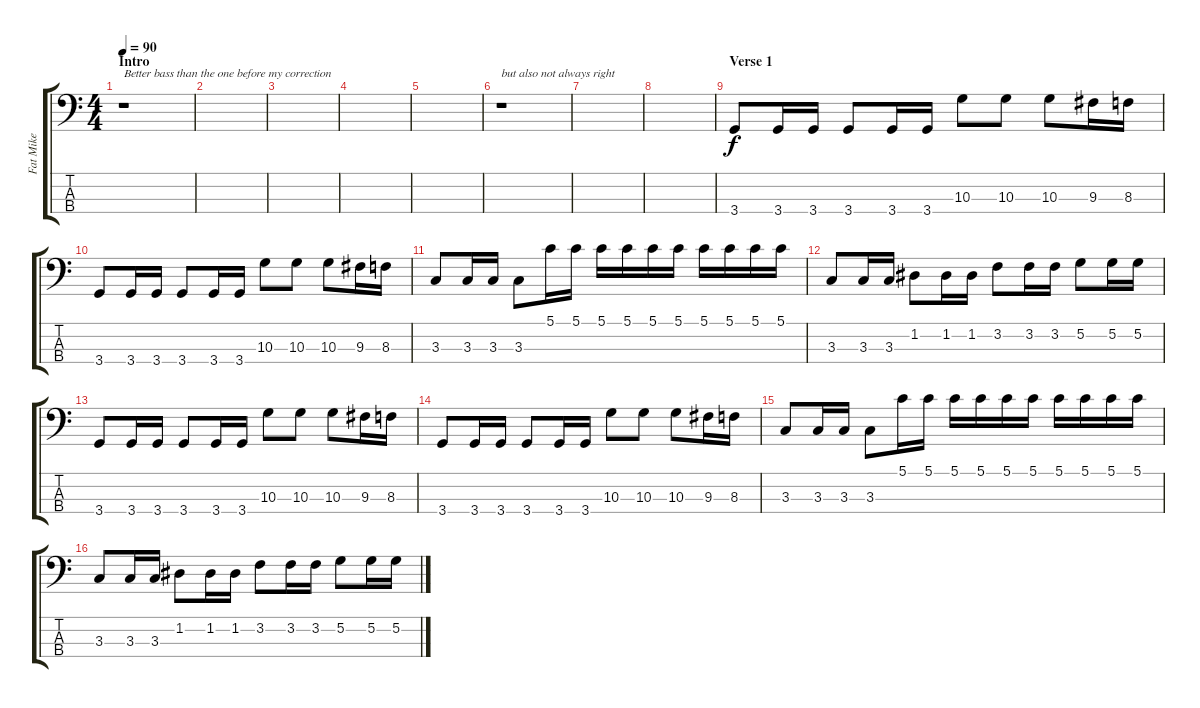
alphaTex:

\track ("Fat Mike" "Fat Mike") {instrument electricbassfinger}
\staff {score tabs}
\tuning (G2 D2 A1 E1) {hide}
\ts (4 4)
\section ("" "Intro")
\tempo 90
\clef f4
\ks c
r.1{txt "Better bass than the one before my correction" dy f instrument electricbassfinger} |
|
|
|
|
r.1{txt "but also not always right"} |
|
|
\section ("" "Verse 1")
3.4.8 3.4.16 3.4.16 3.4.8 3.4.16 3.4.16 10.3.8 10.3.8 10.3.8 9.3.16 8.3.16 |
3.4.8 3.4.16 3.4.16 3.4.8 3.4.16 3.4.16 10.3.8 10.3.8 10.3.8 9.3.16 8.3.16 |
3.3.8 3.3.16 3.3.16 3.3.8 5.1.16 5.1.16 5.1.16 5.1.16 5.1.16 5.1.16 5.1.16 5.1.16 5.1.16 5.1.16 |
3.3.8 3.3.16 3.3.16 1.2.8 1.2.16 1.2.16 3.2.8 3.2.16 3.2.16 5.2.8 5.2.16 5.2.16 |
3.4.8 3.4.16 3.4.16 3.4.8 3.4.16 3.4.16 10.3.8 10.3.8 10.3.8 9.3.16 8.3.16 |
3.4.8 3.4.16 3.4.16 3.4.8 3.4.16 3.4.16 10.3.8 10.3.8 10.3.8 9.3.16 8.3.16 |
3.3.8 3.3.16 3.3.16 3.3.8 5.1.16 5.1.16 5.1.16 5.1.16 5.1.16 5.1.16 5.1.16 5.1.16 5.1.16 5.1.16 |
3.3.8 3.3.16 3.3.16 1.2.8 1.2.16 1.2.16 3.2.8 3.2.16 3.2.16 5.2.8 5.2.16 5.2.16
